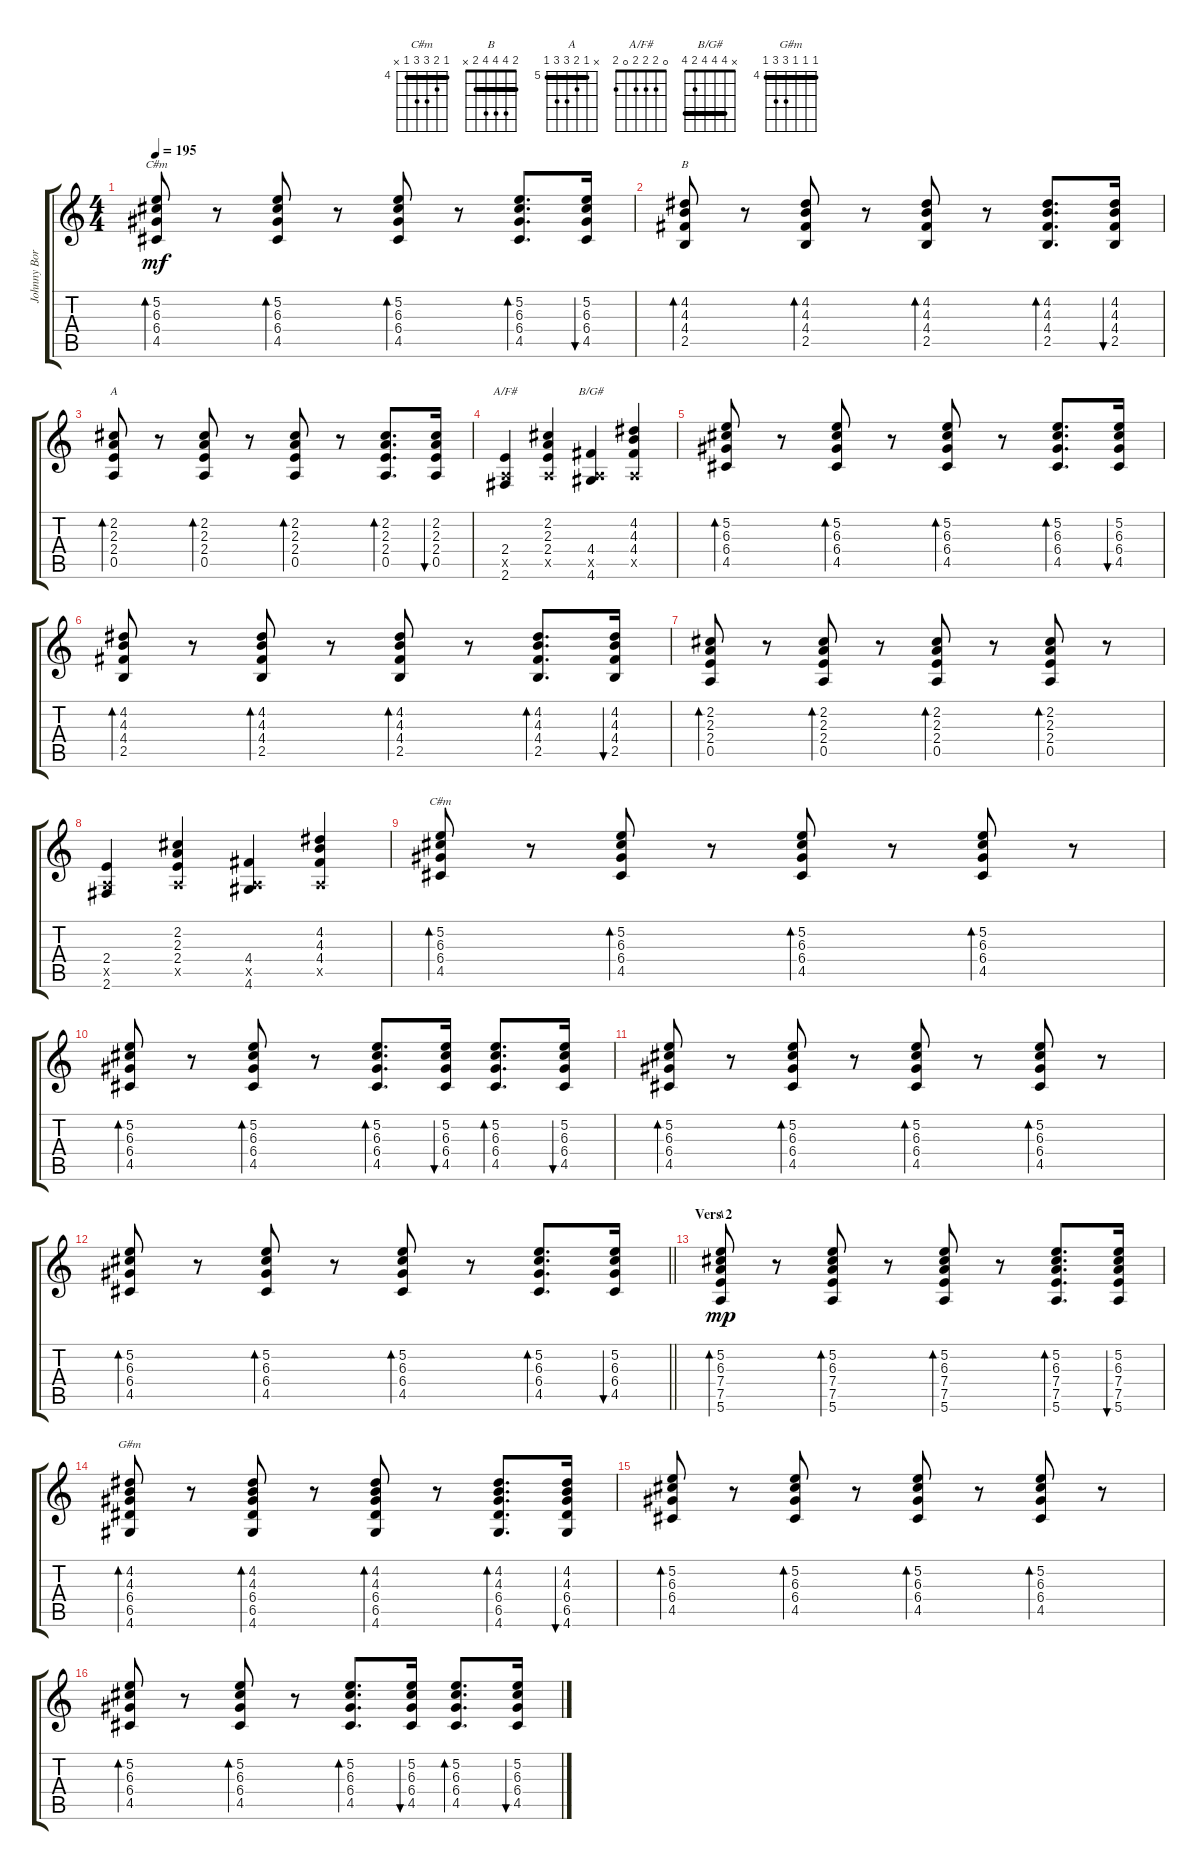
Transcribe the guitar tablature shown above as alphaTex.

\track ("Johnny Borell (vox, Guitar)" "Johnny Bor") {instrument acousticguitarsteel}
\staff {score tabs}
\tuning (E4 B3 G3 D3 A2 E2) {hide}
\chord ("C#m" x 5 6 6 4 x) {firstfret 4}
\chord ("B" 2 4 4 4 2 x) {barre 2}
\chord ("A" 0 2 2 2 0 x)
\chord ("A/F#" 0 2 2 2 0 2)
\chord ("B/G#" x 4 4 4 2 4) {barre 4}
\chord ("C#m" 4 5 6 6 4 x) {firstfret 4 barre 4}
\chord ("A" x 5 6 7 7 5) {firstfret 5 barre 5}
\chord ("G#m" 4 4 4 6 6 4) {firstfret 4 barre 4}
\ts (4 4)
\tempo 195
\clef g2
\ks c
(5.2 6.3 6.4 4.5).8{bd 30 ch "C#m" dy mf} r.8 (5.2 6.3 6.4 4.5).8{bd 30} r.8 (5.2 6.3 6.4 4.5).8{bd 30} r.8 (5.2 6.3 6.4 4.5).8{d bd 30} (5.2 6.3 6.4 4.5).16{bu 60} |
(4.2 4.3 4.4 2.5).8{bd 60 ch "B"} r.8 (4.2 4.3 4.4 2.5).8{bd 60} r.8 (4.2 4.3 4.4 2.5).8{bd 60} r.8 (4.2 4.3 4.4 2.5).8{d bd 60} (4.2 4.3 4.4 2.5).16{bu 60} |
(2.2 2.3 2.4 0.5).8{bd 60 ch "A"} r.8 (2.2 2.3 2.4 0.5).8{bd 60} r.8 (2.2 2.3 2.4 0.5).8{bd 60} r.8 (2.2 2.3 2.4 0.5).8{d bd 60} (2.2 2.3 2.4 0.5).16{bu 60} |
(2.4 0.5{x} 2.6).4{ch "A/F#"} (2.2 2.3 2.4 0.5{x}).4 (4.4 0.5{x} 4.6).4{ch "B/G#"} (4.2 4.3 4.4 0.5{x}).4 |
(5.2 6.3 6.4 4.5).8{bd 30} r.8 (5.2 6.3 6.4 4.5).8{bd 30} r.8 (5.2 6.3 6.4 4.5).8{bd 30} r.8 (5.2 6.3 6.4 4.5).8{d bd 30} (5.2 6.3 6.4 4.5).16{bu 60} |
(4.2 4.3 4.4 2.5).8{bd 60} r.8 (4.2 4.3 4.4 2.5).8{bd 60} r.8 (4.2 4.3 4.4 2.5).8{bd 60} r.8 (4.2 4.3 4.4 2.5).8{d bd 60} (4.2 4.3 4.4 2.5).16{bu 60} |
(2.2 2.3 2.4 0.5).8{bd 60} r.8 (2.2 2.3 2.4 0.5).8{bd 60} r.8 (2.2 2.3 2.4 0.5).8{bd 60} r.8 (2.2 2.3 2.4 0.5).8{bd 60} r.8 |
(2.4 0.5{x} 2.6).4 (2.2 2.3 2.4 0.5{x}).4 (4.4 0.5{x} 4.6).4 (4.2 4.3 4.4 0.5{x}).4 |
(5.2 6.3 6.4 4.5).8{bd 30 ch "C#m"} r.8 (5.2 6.3 6.4 4.5).8{bd 30} r.8 (5.2 6.3 6.4 4.5).8{bd 30} r.8 (5.2 6.3 6.4 4.5).8{bd 30} r.8 |
(5.2 6.3 6.4 4.5).8{bd 30} r.8 (5.2 6.3 6.4 4.5).8{bd 30} r.8 (5.2 6.3 6.4 4.5).8{d bd 30} (5.2 6.3 6.4 4.5).16{bu 60} (5.2 6.3 6.4 4.5).8{d bd 30} (5.2 6.3 6.4 4.5).16{bu 60} |
(5.2 6.3 6.4 4.5).8{bd 30} r.8 (5.2 6.3 6.4 4.5).8{bd 30} r.8 (5.2 6.3 6.4 4.5).8{bd 30} r.8 (5.2 6.3 6.4 4.5).8{bd 30} r.8 |
\barLineRight lightlight
(5.2 6.3 6.4 4.5).8{bd 30} r.8 (5.2 6.3 6.4 4.5).8{bd 30} r.8 (5.2 6.3 6.4 4.5).8{bd 30} r.8 (5.2 6.3 6.4 4.5).8{d bd 30} (5.2 6.3 6.4 4.5).16{bu 60} |
\section ("" "Vers 2")
(5.2 6.3 7.4 7.5 5.6).8{bd 30 ch "A" dy mp} r.8 (5.2 6.3 7.4 7.5 5.6).8{bd 30} r.8 (5.2 6.3 7.4 7.5 5.6).8{bd 30} r.8 (5.2 6.3 7.4 7.5 5.6).8{d bd 30} (5.2 6.3 7.4 7.5 5.6).16{bu 30} |
(4.2 4.3 6.4 6.5 4.6).8{bd 30 ch "G#m"} r.8 (4.2 4.3 6.4 6.5 4.6).8{bd 30} r.8 (4.2 4.3 6.4 6.5 4.6).8{bd 30} r.8 (4.2 4.3 6.4 6.5 4.6).8{d bd 30} (4.2 4.3 6.4 6.5 4.6).16{bu 30} |
(5.2 6.3 6.4 4.5).8{bd 30} r.8 (5.2 6.3 6.4 4.5).8{bd 30} r.8 (5.2 6.3 6.4 4.5).8{bd 30} r.8 (5.2 6.3 6.4 4.5).8{bd 30} r.8 |
(5.2 6.3 6.4 4.5).8{bd 30} r.8 (5.2 6.3 6.4 4.5).8{bd 30} r.8 (5.2 6.3 6.4 4.5).8{d bd 30} (5.2 6.3 6.4 4.5).16{bu 30} (5.2 6.3 6.4 4.5).8{d bd 30} (5.2 6.3 6.4 4.5).16{bu 30}
